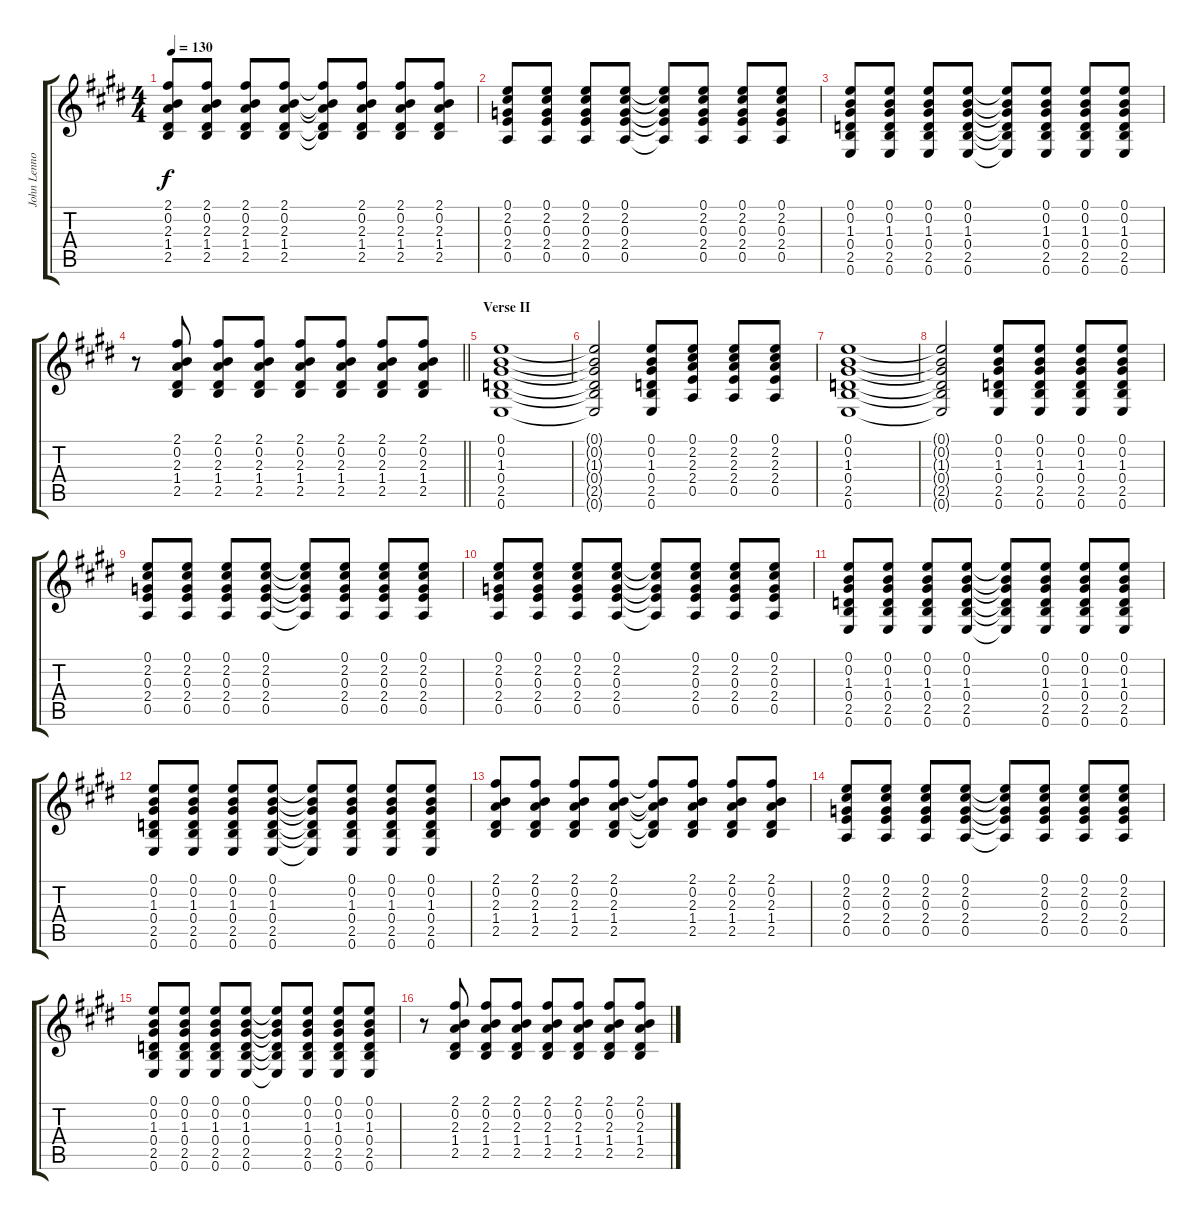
\track ("John Lennon Guitar" "John Lenno") {instrument electricguitarclean}
\staff {score tabs}
\tuning (E4 B3 G3 D3 A2 E2) {hide}
\ts (4 4)
\tempo 130
\clef g2
\ks e
(2.1 0.2 2.3 1.4 2.5).8{dy f} (2.1 0.2 2.3 1.4 2.5).8 (2.1 0.2 2.3 1.4 2.5).8 (2.1 0.2 2.3 1.4 2.5).8 (2.1{t} 0.2{t} 2.3{t} 1.4{t} 2.5{t}).8 (2.1 0.2 2.3 1.4 2.5).8 (2.1 0.2 2.3 1.4 2.5).8 (2.1 0.2 2.3 1.4 2.5).8 |
(0.1 2.2 0.3 2.4 0.5).8 (0.1 2.2 0.3 2.4 0.5).8 (0.1 2.2 0.3 2.4 0.5).8 (0.1 2.2 0.3 2.4 0.5).8 (0.1{t} 2.2{t} 0.3{t} 2.4{t} 0.5{t}).8 (0.1 2.2 0.3 2.4 0.5).8 (0.1 2.2 0.3 2.4 0.5).8 (0.1 2.2 0.3 2.4 0.5).8 |
(0.1 0.2 1.3 0.4 2.5 0.6).8 (0.1 0.2 1.3 0.4 2.5 0.6).8 (0.1 0.2 1.3 0.4 2.5 0.6).8 (0.1 0.2 1.3 0.4 2.5 0.6).8 (0.1{t} 0.2{t} 1.3{t} 0.4{t} 2.5{t} 0.6{t}).8 (0.1 0.2 1.3 0.4 2.5 0.6).8 (0.1 0.2 1.3 0.4 2.5 0.6).8 (0.1 0.2 1.3 0.4 2.5 0.6).8 |
\barLineRight lightlight
r.8 (2.1 0.2 2.3 1.4 2.5).8 (2.1 0.2 2.3 1.4 2.5).8 (2.1 0.2 2.3 1.4 2.5).8 (2.1 0.2 2.3 1.4 2.5).8 (2.1 0.2 2.3 1.4 2.5).8 (2.1 0.2 2.3 1.4 2.5).8 (2.1 0.2 2.3 1.4 2.5).8 |
\section ("" "Verse II")
(0.1 0.2 1.3 0.4 2.5 0.6).1 |
(0.1{t} 0.2{t} 1.3{t} 0.4{t} 2.5{t} 0.6{t}).2 (0.1 0.2 1.3 0.4 2.5 0.6).8 (0.1 2.2 2.3 2.4 0.5).8 (0.1 2.2 2.3 2.4 0.5).8 (0.1 2.2 2.3 2.4 0.5).8 |
(0.1 0.2 1.3 0.4 2.5 0.6).1 |
(0.1{t} 0.2{t} 1.3{t} 0.4{t} 2.5{t} 0.6{t}).2 (0.1 0.2 1.3 0.4 2.5 0.6).8 (0.1 0.2 1.3 0.4 2.5 0.6).8 (0.1 0.2 1.3 0.4 2.5 0.6).8 (0.1 0.2 1.3 0.4 2.5 0.6).8 |
(0.1 2.2 0.3 2.4 0.5).8 (0.1 2.2 0.3 2.4 0.5).8 (0.1 2.2 0.3 2.4 0.5).8 (0.1 2.2 0.3 2.4 0.5).8 (0.1{t} 2.2{t} 0.3{t} 2.4{t} 0.5{t}).8 (0.1 2.2 0.3 2.4 0.5).8 (0.1 2.2 0.3 2.4 0.5).8 (0.1 2.2 0.3 2.4 0.5).8 |
(0.1 2.2 0.3 2.4 0.5).8 (0.1 2.2 0.3 2.4 0.5).8 (0.1 2.2 0.3 2.4 0.5).8 (0.1 2.2 0.3 2.4 0.5).8 (0.1{t} 2.2{t} 0.3{t} 2.4{t} 0.5{t}).8 (0.1 2.2 0.3 2.4 0.5).8 (0.1 2.2 0.3 2.4 0.5).8 (0.1 2.2 0.3 2.4 0.5).8 |
(0.1 0.2 1.3 0.4 2.5 0.6).8 (0.1 0.2 1.3 0.4 2.5 0.6).8 (0.1 0.2 1.3 0.4 2.5 0.6).8 (0.1 0.2 1.3 0.4 2.5 0.6).8 (0.1{t} 0.2{t} 1.3{t} 0.4{t} 2.5{t} 0.6{t}).8 (0.1 0.2 1.3 0.4 2.5 0.6).8 (0.1 0.2 1.3 0.4 2.5 0.6).8 (0.1 0.2 1.3 0.4 2.5 0.6).8 |
(0.1 0.2 1.3 0.4 2.5 0.6).8 (0.1 0.2 1.3 0.4 2.5 0.6).8 (0.1 0.2 1.3 0.4 2.5 0.6).8 (0.1 0.2 1.3 0.4 2.5 0.6).8 (0.1{t} 0.2{t} 1.3{t} 0.4{t} 2.5{t} 0.6{t}).8 (0.1 0.2 1.3 0.4 2.5 0.6).8 (0.1 0.2 1.3 0.4 2.5 0.6).8 (0.1 0.2 1.3 0.4 2.5 0.6).8 |
(2.1 0.2 2.3 1.4 2.5).8 (2.1 0.2 2.3 1.4 2.5).8 (2.1 0.2 2.3 1.4 2.5).8 (2.1 0.2 2.3 1.4 2.5).8 (2.1{t} 0.2{t} 2.3{t} 1.4{t} 2.5{t}).8 (2.1 0.2 2.3 1.4 2.5).8 (2.1 0.2 2.3 1.4 2.5).8 (2.1 0.2 2.3 1.4 2.5).8 |
(0.1 2.2 0.3 2.4 0.5).8 (0.1 2.2 0.3 2.4 0.5).8 (0.1 2.2 0.3 2.4 0.5).8 (0.1 2.2 0.3 2.4 0.5).8 (0.1{t} 2.2{t} 0.3{t} 2.4{t} 0.5{t}).8 (0.1 2.2 0.3 2.4 0.5).8 (0.1 2.2 0.3 2.4 0.5).8 (0.1 2.2 0.3 2.4 0.5).8 |
(0.1 0.2 1.3 0.4 2.5 0.6).8 (0.1 0.2 1.3 0.4 2.5 0.6).8 (0.1 0.2 1.3 0.4 2.5 0.6).8 (0.1 0.2 1.3 0.4 2.5 0.6).8 (0.1{t} 0.2{t} 1.3{t} 0.4{t} 2.5{t} 0.6{t}).8 (0.1 0.2 1.3 0.4 2.5 0.6).8 (0.1 0.2 1.3 0.4 2.5 0.6).8 (0.1 0.2 1.3 0.4 2.5 0.6).8 |
r.8 (2.1 0.2 2.3 1.4 2.5).8 (2.1 0.2 2.3 1.4 2.5).8 (2.1 0.2 2.3 1.4 2.5).8 (2.1 0.2 2.3 1.4 2.5).8 (2.1 0.2 2.3 1.4 2.5).8 (2.1 0.2 2.3 1.4 2.5).8 (2.1 0.2 2.3 1.4 2.5).8
